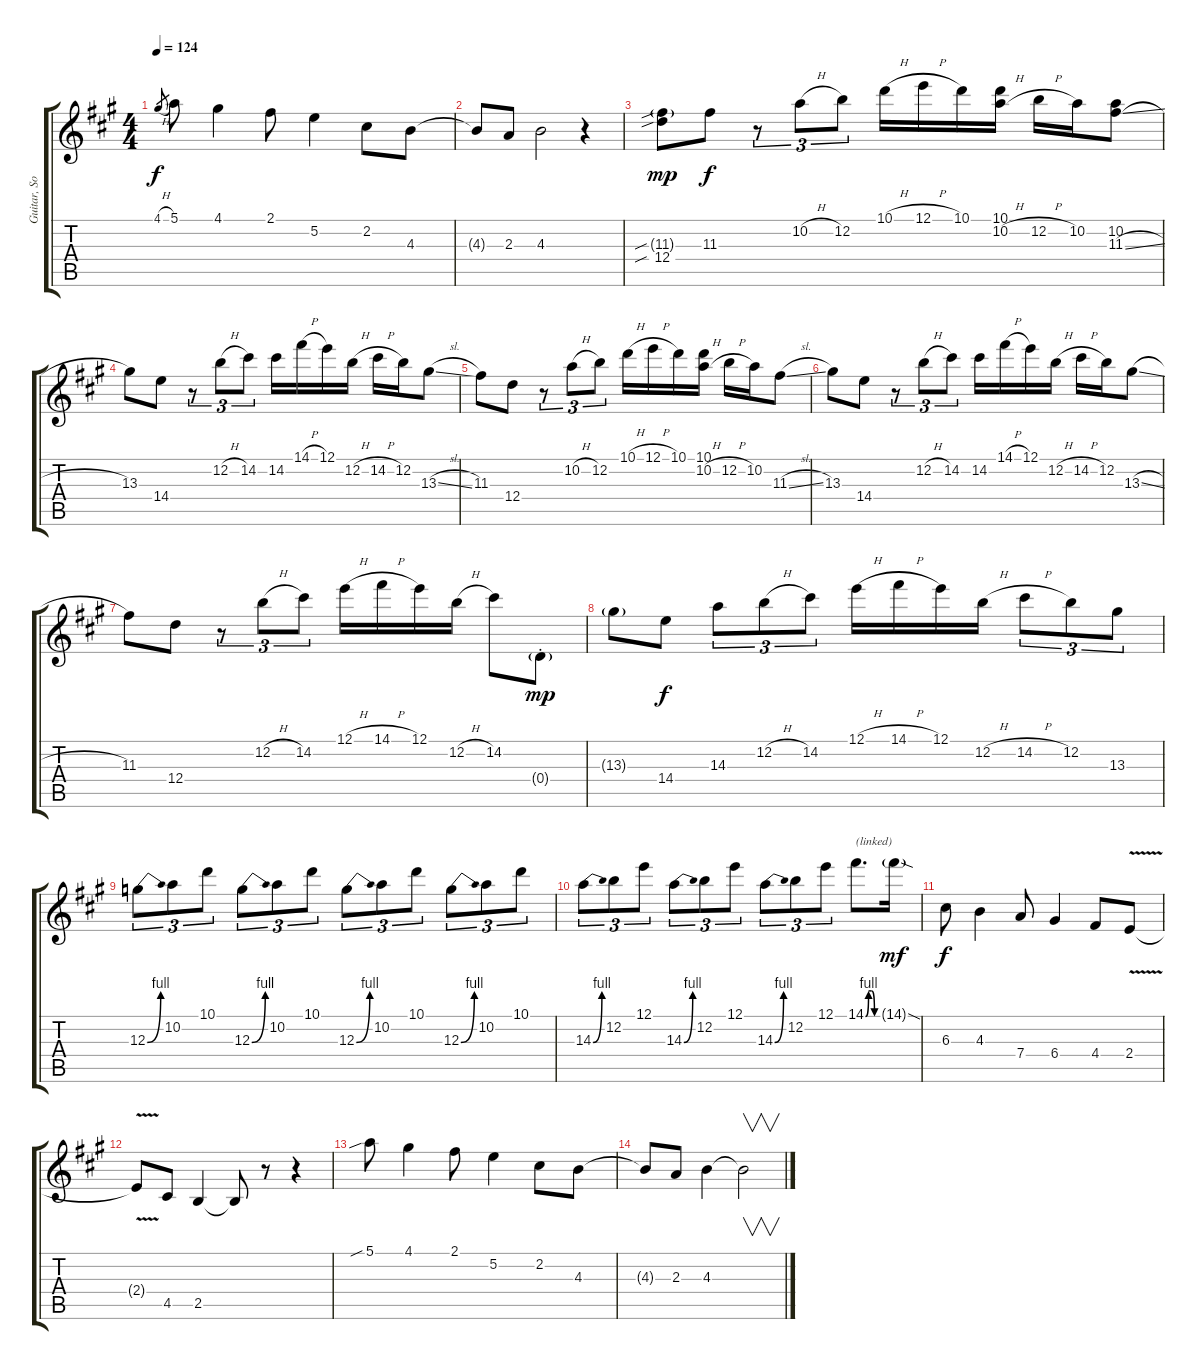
\track ("Guitar, Solo/Fills" "Guitar, So") {instrument distortionguitar}
\staff {score tabs}
\tuning (E4 B3 G3 D3 A2 E2) {hide}
\ts (4 4)
\tempo 124
\clef g2
\ks a
4.1{h}.8{gr dy f} 5.1.8 4.1.4 2.1.8 5.2.4 2.2.8 4.3.8 |
4.3{t}.8 2.3.8 4.3.2 r.4 |
(11.3{sib g} 12.4{sib}).8{dy mp} 11.3.8{dy f} r.8{tu (3 2)} 10.2{h}.8{tu (3 2)} 12.2.8{tu (3 2)} 10.1{h}.16 12.1{h}.16 10.1.16 (10.1 10.2{h}).16 12.2{h}.16 10.2.16 (10.2 11.3{sl}).8 |
13.3.8 14.4.8 r.8{tu (3 2)} 12.2{h}.8{tu (3 2)} 14.2.8{tu (3 2)} 14.2.16 14.1{h}.16 12.1.16 12.2{h}.16 14.2{h}.16 12.2.16 13.3{sl}.8 |
11.3.8 12.4.8 r.8{tu (3 2)} 10.2{h}.8{tu (3 2)} 12.2.8{tu (3 2)} 10.1{h}.16 12.1{h}.16 10.1.16 (10.1 10.2{h}).16 12.2{h}.16 10.2.16 11.3{sl}.8 |
13.3.8 14.4.8 r.8{tu (3 2)} 12.2{h}.8{tu (3 2)} 14.2.8{tu (3 2)} 14.2.16 14.1{h}.16 12.1.16 12.2{h}.16 14.2{h}.16 12.2.16 13.3{sl}.8 |
11.3.8 12.4.8 r.8{tu (3 2)} 12.2{h}.8{tu (3 2)} 14.2.8{tu (3 2)} 12.1{h}.16 14.1{h}.16 12.1.16 12.2{h}.16 14.2.8 0.4{g st}.8{dy mp} |
13.3{g}.8 14.4.8{dy f} 14.3.8{tu (3 2)} 12.2{h}.8{tu (3 2)} 14.2.8{tu (3 2)} 12.1{h}.16 14.1{h}.16 12.1.16 12.2{h}.16 14.2{h}.8{tu (3 2)} 12.2.8{tu (3 2)} 13.3.8{tu (3 2)} |
12.3{be (bend 0 0 60 4)}.8{tu (3 2)} 10.2.8{tu (3 2)} 10.1.8{tu (3 2)} 12.3{be (bend 0 0 60 4)}.8{tu (3 2)} 10.2.8{tu (3 2)} 10.1.8{tu (3 2)} 12.3{be (bend 0 0 60 4)}.8{tu (3 2)} 10.2.8{tu (3 2)} 10.1.8{tu (3 2)} 12.3{be (bend 0 0 60 4)}.8{tu (3 2)} 10.2.8{tu (3 2)} 10.1.8{tu (3 2)} |
14.3{be (bend 0 0 60 4)}.8{tu (3 2)} 12.2.8{tu (3 2)} 12.1.8{tu (3 2)} 14.3{be (bend 0 0 60 4)}.8{tu (3 2)} 12.2.8{tu (3 2)} 12.1.8{tu (3 2)} 14.3{be (bend 0 0 60 4)}.8{tu (3 2)} 12.2.8{tu (3 2)} 12.1.8{tu (3 2)} 14.1{be (custom 0 0 15 4 30 4 45 0 60 0)}.8{d txt "(linked)"} 14.1{sod g}.16{dy mf} |
6.3.8{dy f} 4.3.4 7.4.8 6.4.4 4.4.8 2.4{v}.8 |
2.4{t}.8 4.5.8 2.5.4 2.5{t}.8 r.8 r.4 |
5.1{sib}.8 4.1.4 2.1.8 5.2.4 2.2.8 4.3.8 |
4.3{t}.8 2.3.8 4.3.4 4.3{t}.2{v}
